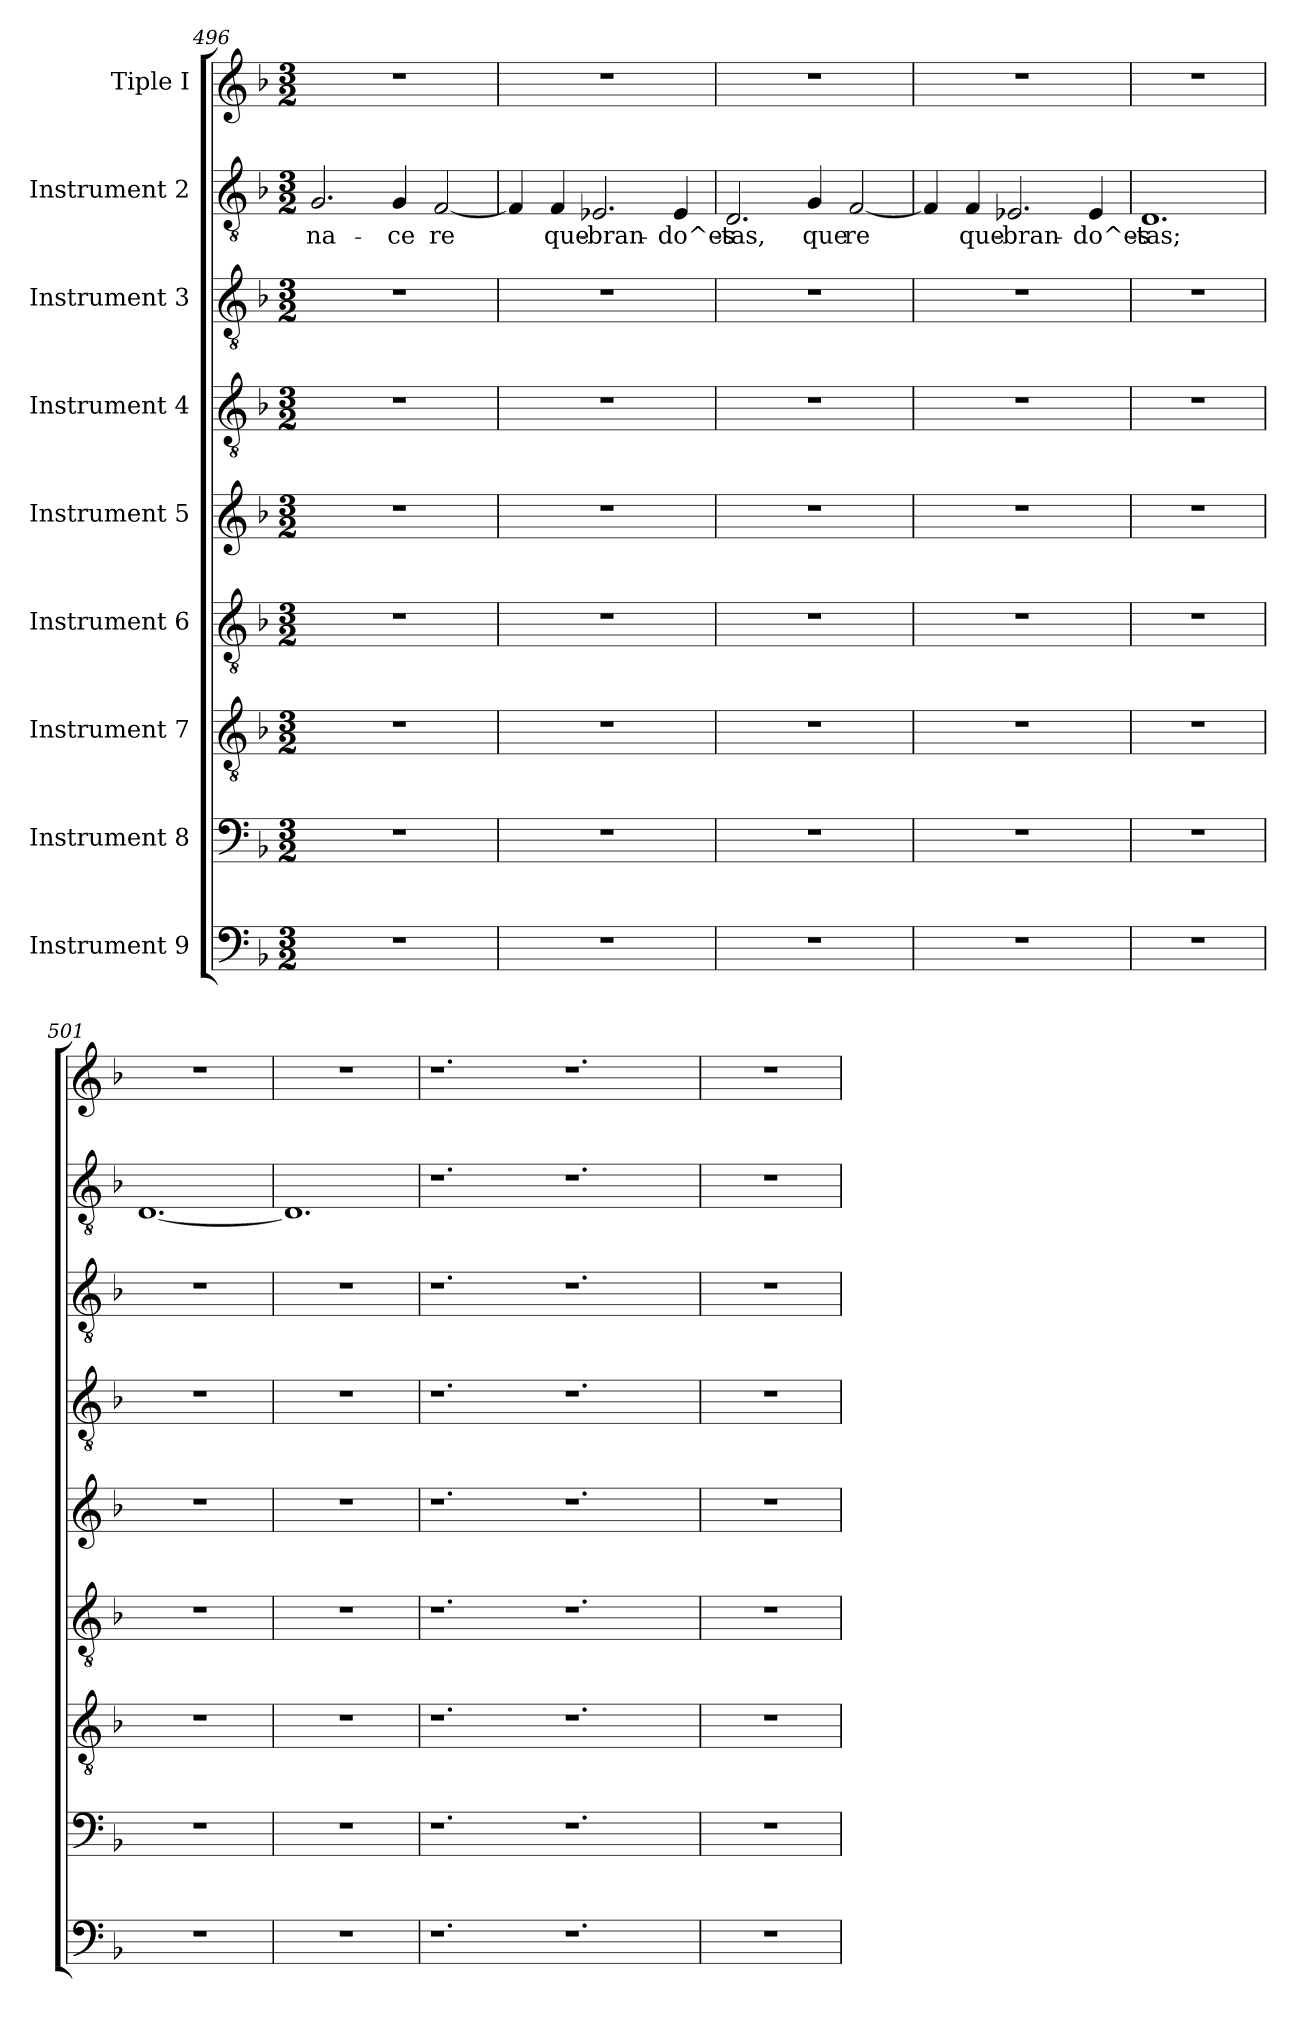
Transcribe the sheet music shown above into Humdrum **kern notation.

**kern	**kern	**kern	**kern	**kern	**kern	**kern	**kern	**text	**kern
*part9	*part8	*part7	*part6	*part5	*part4	*part3	*part2	*part2	*part1
*staff9	*staff8	*staff7	*staff6	*staff5	*staff4	*staff3	*staff2	*staff2	*staff1
*I"Instrument 9	*I"Instrument 8	*I"Instrument 7	*I"Instrument 6	*I"Instrument 5	*I"Instrument 4	*I"Instrument 3	*I"Instrument 2	*	*I"Tiple I
*clefF4	*clefF4	*clefGv2	*clefGv2	*clefG2	*clefGv2	*clefGv2	*clefGv2	*	*clefG2
*k[b-]	*k[b-]	*k[b-]	*k[b-]	*k[b-]	*k[b-]	*k[b-]	*k[b-]	*	*k[b-]
*F:	*F:	*F:	*F:	*F:	*F:	*F:	*F:	*	*F:
*M3/2	*M3/2	*M3/2	*M3/2	*M3/2	*M3/2	*M3/2	*M3/2	*	*M3/2
=496	=496	=496	=496	=496	=496	=496	=496	=496	=496
!	!	!	!	!	!	!	!	!LO:LY:b:cj	!
1.r	1.r	1.r	1.r	1.r	1.r	1.r	2.G/	na-	1.r
!	!	!	!	!	!	!	!	!LO:LY:b:cj	!
.	.	.	.	.	.	.	4G/	-ce	.
!	!	!	!	!	!	!	!	!LO:LY:b:cj	!
.	.	.	.	.	.	.	[<2F/	re-	.
=497	=497	=497	=497	=497	=497	=497	=497	=497	=497
!	!	!	!	!	!	!	!	!LO:LY:b:cj	!
1.r	1.r	1.r	1.r	1.r	1.r	1.r	4F/]	--	1.r
!	!	!	!	!	!	!	!	!LO:LY:b:cj	!
.	.	.	.	.	.	.	4F/	-que-	.
!	!	!	!	!	!	!	!	!LO:LY:b:cj	!
.	.	.	.	.	.	.	2.E-X/	-bran-	.
!	!	!	!	!	!	!	!	!LO:LY:b:cj	!
.	.	.	.	.	.	.	4E-/	-do^es-	.
=498	=498	=498	=498	=498	=498	=498	=498	=498	=498
!	!	!	!	!	!	!	!	!LO:LY:b:cj	!
1.r	1.r	1.r	1.r	1.r	1.r	1.r	2.D/	-tas,	1.r
!	!	!	!	!	!	!	!	!LO:LY:b:cj	!
.	.	.	.	.	.	.	4G/	que	.
!	!	!	!	!	!	!	!	!LO:LY:b:cj	!
.	.	.	.	.	.	.	[<2F/	re-	.
=499	=499	=499	=499	=499	=499	=499	=499	=499	=499
!	!	!	!	!	!	!	!	!LO:LY:b:cj	!
1.r	1.r	1.r	1.r	1.r	1.r	1.r	4F/]	--	1.r
!	!	!	!	!	!	!	!	!LO:LY:b:cj	!
.	.	.	.	.	.	.	4F/	-que-	.
!	!	!	!	!	!	!	!	!LO:LY:b:cj	!
.	.	.	.	.	.	.	2.E-X/	-bran-	.
!	!	!	!	!	!	!	!	!LO:LY:b:cj	!
.	.	.	.	.	.	.	4E-/	-do^es-	.
!!LO:LB:g=z
=500	=500	=500	=500	=500	=500	=500	=500	=500	=500
!	!	!	!	!	!	!	!	!LO:LY:b:cj	!
1.r	1.r	1.r	1.r	1.r	1.r	1.r	1.D	-tas;	1.r
=501	=501	=501	=501	=501	=501	=501	=501	=501	=501
!	!	!	!	!	!	!	!	!LO:LY:b:cj	!
1.r	1.r	1.r	1.r	1.r	1.r	1.r	[<1.D	.	1.r
=502	=502	=502	=502	=502	=502	=502	=502	=502	=502
!	!	!	!	!	!	!	!	!LO:LY:b:cj	!
1.r	1.r	1.r	1.r	1.r	1.r	1.r	1.D]	.	1.r
=503	=503	=503	=503	=503	=503	=503	=503	=503	=503
1.r	1.r	1.r	1.r	1.r	1.r	1.r	1.r	.	1.r
1.r	1.r	1.r	1.r	1.r	1.r	1.r	1.r	.	1.r
=504	=504	=504	=504	=504	=504	=504	=504	=504	=504
1.r	1.r	1.r	1.r	1.r	1.r	1.r	1.r	.	1.r
=	=	=	=	=	=	=	=	=	=
*-	*-	*-	*-	*-	*-	*-	*-	*-	*-
